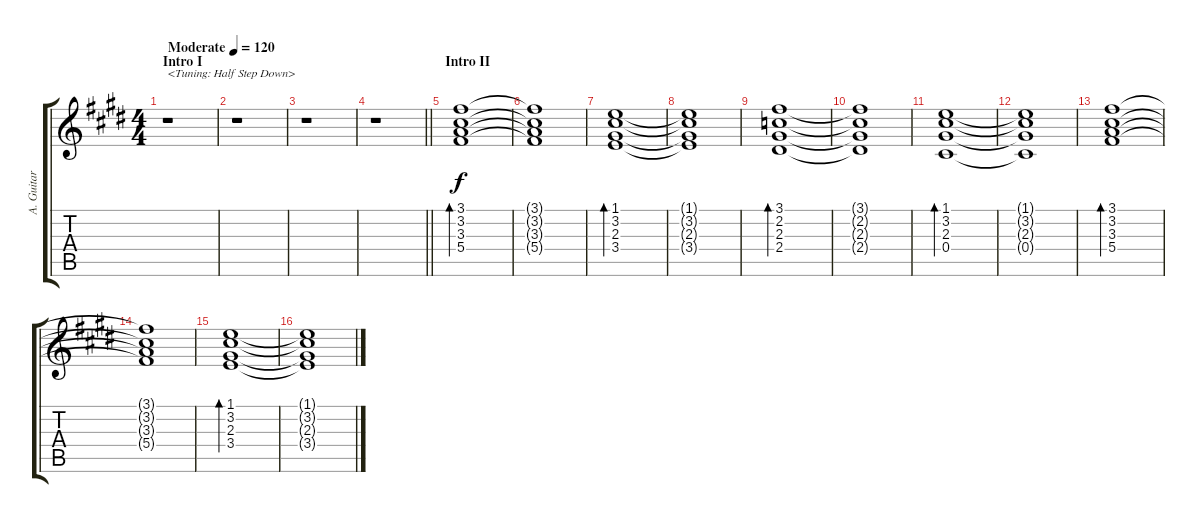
\track ("A. Guitar" "A. Guitar") {instrument acousticguitarsteel}
\staff {score tabs}
\tuning (Eb4 Bb3 Gb3 Db3 Ab2 Eb2) {hide}
\ts (4 4)
\section ("" "Intro I")
\tempo (120 "Moderate")
\clef g2
\ks e
r.1{txt "<Tuning: Half Step Down>" dy f instrument acousticguitarsteel} |
r.1 |
r.1 |
\barLineRight lightlight
r.1 |
\section ("" "Intro II")
(3.1 3.2 3.3 5.4).1{bd 120} |
(3.1{t} 3.2{t} 3.3{t} 5.4{t}).1 |
(1.1 3.2 2.3 3.4).1{bd 120} |
(1.1{t} 3.2{t} 2.3{t} 3.4{t}).1 |
(3.1 2.2 2.3 2.4).1{bd 120} |
(3.1{t} 2.2{t} 2.3{t} 2.4{t}).1 |
(1.1 3.2 2.3 0.4).1{bd 120} |
(1.1{t} 3.2{t} 2.3{t} 0.4{t}).1 |
(3.1 3.2 3.3 5.4).1{bd 120} |
(3.1{t} 3.2{t} 3.3{t} 5.4{t}).1 |
(1.1 3.2 2.3 3.4).1{bd 120} |
(1.1{t} 3.2{t} 2.3{t} 3.4{t}).1
